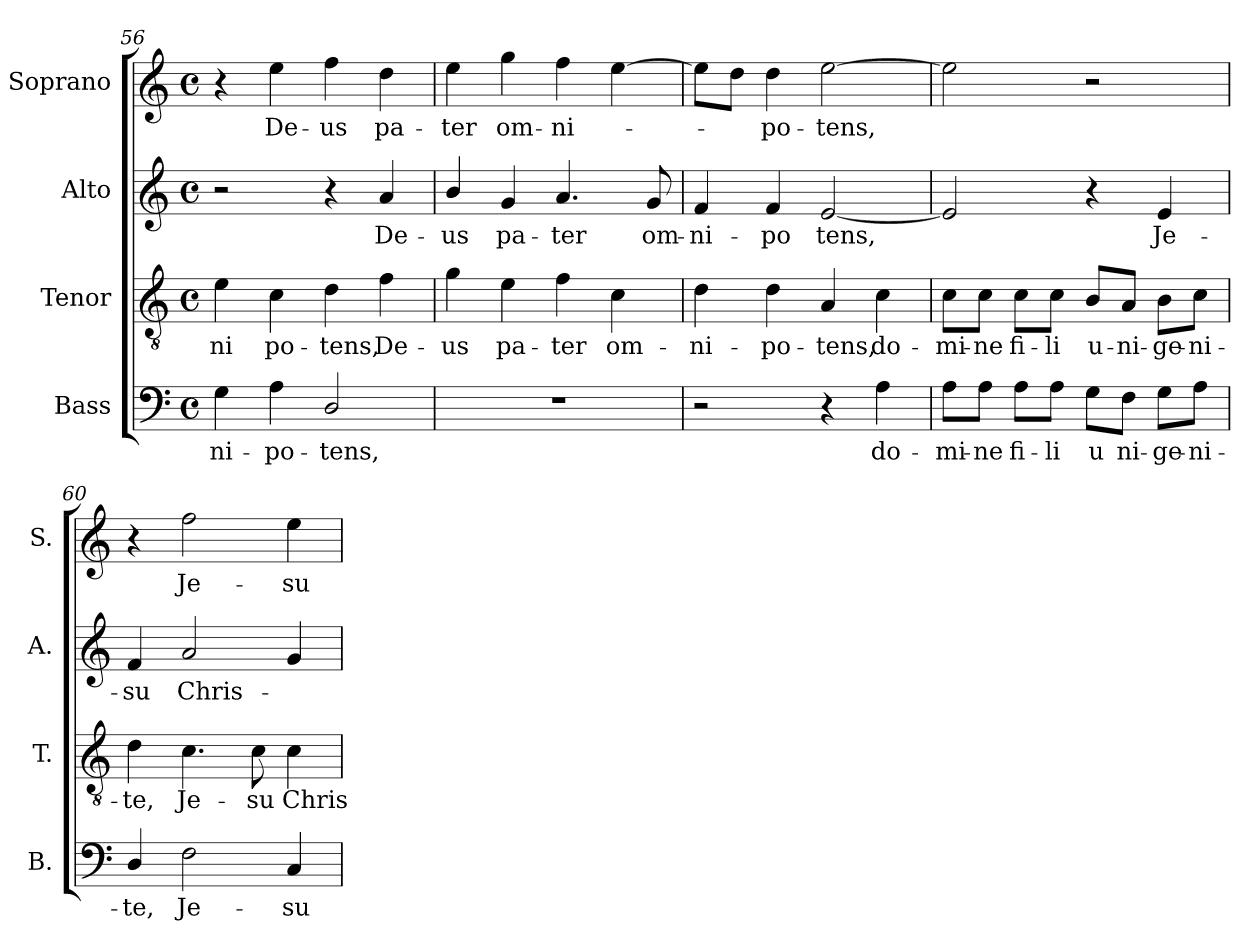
**kern	**text	**kern	**text	**kern	**text	**kern	**text
*part4	*part4	*part3	*part3	*part2	*part2	*part1	*part1
*staff4	*staff4	*staff3	*staff3	*staff2	*staff2	*staff1	*staff1
*I"Bass	*	*I"Tenor	*	*I"Alto	*	*I"Soprano	*
*I'B.	*	*I'T.	*	*I'A.	*	*I'S.	*
*clefF4	*	*clefGv2	*	*clefG2	*	*clefG2	*
*	*	*ITrd7c12	*	*	*	*	*
*k[]	*	*k[]	*	*k[]	*	*k[]	*
*C:	*	*C:	*	*C:	*	*C:	*
*M4/4	*	*M4/4	*	*M4/4	*	*M4/4	*
*met(c)	*	*met(c)	*	*met(c)	*	*met(c)	*
=56	=56	=56	=56	=56	=56	=56	=56
!	!LO:LY:b:color=#000000	!	!	!	!	!	!
!	!	!	!LO:LY:b:color=#000000	!	!	!	!
4Gi\	-ni-	4Ei\	-ni	2r	.	4r	.
!	!LO:LY:b:color=#000000	!	!	!	!	!	!
!	!	!	!LO:LY:b:color=#000000	!	!	!	!
!	!	!	!	!	!	!	!LO:LY:b:color=#000000
4Ai\	-po-	4Ci\	po-	.	.	4eei\	De-
!	!LO:LY:b:color=#000000	!	!	!	!	!	!
!	!	!	!LO:LY:b:color=#000000	!	!	!	!
!	!	!	!	!	!	!	!LO:LY:b:color=#000000
2Di/	-tens,	4Di\	-tens,	4r	.	4ffi\	-us
!	!	!	!LO:LY:b:color=#000000	!	!	!	!
!	!	!	!	!	!LO:LY:b:color=#000000	!	!
!	!	!	!	!	!	!	!LO:LY:b:color=#000000
.	.	4Fi\	De-	4ai/	De-	4ddi\	pa-
=57	=57	=57	=57	=57	=57	=57	=57
!	!	!	!LO:LY:b:color=#000000	!	!	!	!
!	!	!	!	!	!LO:LY:b:color=#000000	!	!
!	!	!	!	!	!	!	!LO:LY:b:color=#000000
1r	.	4Gi\	-us	4bi/	-us	4eei\	-ter
!	!	!	!LO:LY:b:color=#000000	!	!	!	!
!	!	!	!	!	!LO:LY:b:color=#000000	!	!
!	!	!	!	!	!	!	!LO:LY:b:color=#000000
.	.	4Ei\	pa-	4gi/	pa-	4ggi\	om-
!	!	!	!LO:LY:b:color=#000000	!	!	!	!
!	!	!	!	!	!LO:LY:b:color=#000000	!	!
!	!	!	!	!	!	!	!LO:LY:b:color=#000000
.	.	4Fi\	-ter	4.ai/	-ter	4ffi\	-ni-
!	!	!	!LO:LY:b:color=#000000	!	!	!	!
.	.	4Ci\	om-	.	.	[4eei\	.
!	!	!	!	!	!LO:LY:b:color=#000000	!	!
.	.	.	.	8gi/	om-	.	.
!!LO:LB:g=z
=58	=58	=58	=58	=58	=58	=58	=58
!	!	!	!LO:LY:b:color=#000000	!	!	!	!
!	!	!	!	!	!LO:LY:b:color=#000000	!	!
2r	.	4Di\	-ni-	4fi/	-ni-	8eei\L]	.
.	.	.	.	.	.	8ddi\J	.
!	!	!	!LO:LY:b:color=#000000	!	!	!	!
!	!	!	!	!	!LO:LY:b:color=#000000	!	!
!	!	!	!	!	!	!	!LO:LY:b:color=#000000
.	.	4Di\	-po-	4fi/	-po	4ddi\	-po-
!	!	!	!LO:LY:b:color=#000000	!	!	!	!
!	!	!	!	!	!LO:LY:b:color=#000000	!	!
!	!	!	!	!	!	!	!LO:LY:b:color=#000000
4r	.	4AAi/	-tens,	[2ei/	tens,	[2eei\	-tens,
!	!LO:LY:b:color=#000000	!	!	!	!	!	!
!	!	!	!LO:LY:b:color=#000000	!	!	!	!
4Ai\	do-	4Ci\	do-	.	.	.	.
=59	=59	=59	=59	=59	=59	=59	=59
!	!LO:LY:b:color=#000000	!	!	!	!	!	!
!	!	!	!LO:LY:b:color=#000000	!	!	!	!
8Ai\L	-mi-	8Ci\L	-mi-	2ei/]	.	2eei\]	.
!	!LO:LY:b:color=#000000	!	!	!	!	!	!
!	!	!	!LO:LY:b:color=#000000	!	!	!	!
8Ai\J	-ne	8Ci\J	-ne	.	.	.	.
!	!LO:LY:b:color=#000000	!	!	!	!	!	!
!	!	!	!LO:LY:b:color=#000000	!	!	!	!
8Ai\L	fi-	8Ci\L	fi-	.	.	.	.
!	!LO:LY:b:color=#000000	!	!	!	!	!	!
!	!	!	!LO:LY:b:color=#000000	!	!	!	!
8Ai\J	-li	8Ci\J	-li	.	.	.	.
!	!LO:LY:b:color=#000000	!	!	!	!	!	!
!	!	!	!LO:LY:b:color=#000000	!	!	!	!
8Gi\L	u	8BBi/L	u-	4r	.	2r	.
!	!LO:LY:b:color=#000000	!	!	!	!	!	!
!	!	!	!LO:LY:b:color=#000000	!	!	!	!
8Fi\J	ni-	8AAi/J	-ni-	.	.	.	.
!	!LO:LY:b:color=#000000	!	!	!	!	!	!
!	!	!	!LO:LY:b:color=#000000	!	!	!	!
!	!	!	!	!	!LO:LY:b:color=#000000	!	!
8Gi\L	-ge-	8BBi\L	-ge-	4ei/	Je-	.	.
!	!LO:LY:b:color=#000000	!	!	!	!	!	!
!	!	!	!LO:LY:b:color=#000000	!	!	!	!
8Ai\J	-ni-	8Ci\J	-ni-	.	.	.	.
=60	=60	=60	=60	=60	=60	=60	=60
!	!LO:LY:b:color=#000000	!	!	!	!	!	!
!	!	!	!LO:LY:b:color=#000000	!	!	!	!
!	!	!	!	!	!LO:LY:b:color=#000000	!	!
4Di/	-te,	4Di\	-te,	4fi/	-su	4r	.
!	!LO:LY:b:color=#000000	!	!	!	!	!	!
!	!	!	!LO:LY:b:color=#000000	!	!	!	!
!	!	!	!	!	!LO:LY:b:color=#000000	!	!
!	!	!	!	!	!	!	!LO:LY:b:color=#000000
2Fi\	Je-	4.Ci\	Je-	2ai/	Chris-	2ffi\	Je-
!	!	!	!LO:LY:b:color=#000000	!	!	!	!
.	.	8Ci\	-su	.	.	.	.
!	!LO:LY:b:color=#000000	!	!	!	!	!	!
!	!	!	!LO:LY:b:color=#000000	!	!	!	!
!	!	!	!	!	!	!	!LO:LY:b:color=#000000
4Ci/	-su-	4Ci\	Chris-	4gi/	.	4eei\	-su-
=	=	=	=	=	=	=	=
*-	*-	*-	*-	*-	*-	*-	*-
